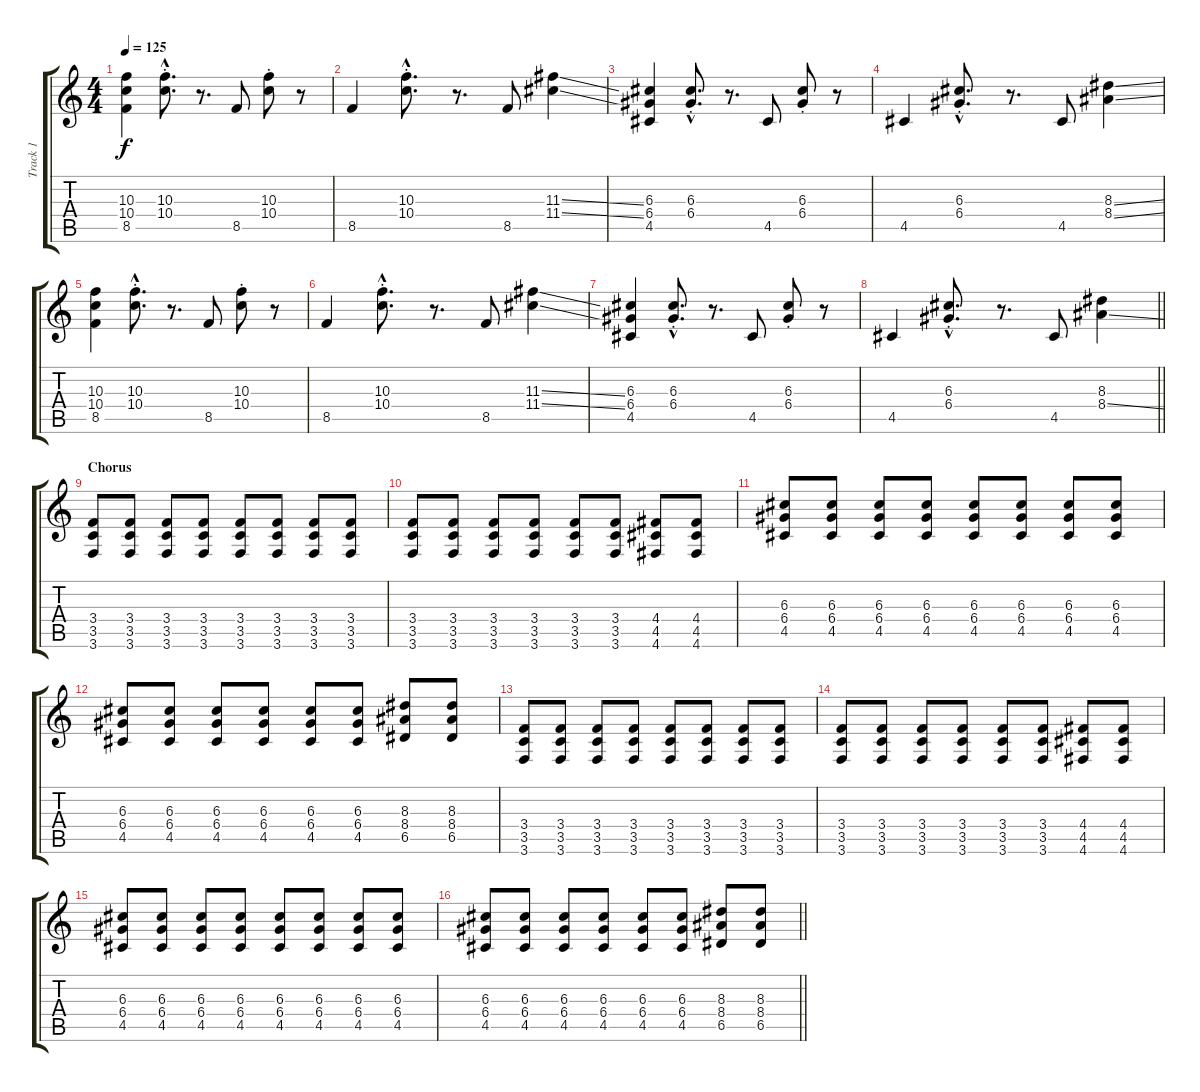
\track ("Track 1" "Track 1") {instrument overdrivenguitar}
\staff {score tabs}
\tuning (E4 B3 G3 D3 A2 D2) {hide}
\ts (4 4)
\tempo 125
\clef g2
\ks c
(10.3 10.4 8.5).4{dy f} (10.3{hac st} 10.4{hac st}).8{d} r.8{d} 8.5.8 (10.3{st} 10.4{st}).8 r.8 |
8.5.4 (10.3{hac st} 10.4{hac st}).8{d} r.8{d} 8.5.8 (11.3{ss} 11.4{ss}).4 |
(6.3 6.4 4.5).4 (6.3{hac st} 6.4{hac st}).8{d} r.8{d} 4.5.8 (6.3{st} 6.4{st}).8 r.8 |
4.5.4 (6.3{hac st} 6.4{hac st}).8{d} r.8{d} 4.5.8 (8.3{ss} 8.4{ss}).4 |
(10.3 10.4 8.5).4 (10.3{hac st} 10.4{hac st}).8{d} r.8{d} 8.5.8 (10.3{st} 10.4{st}).8 r.8 |
8.5.4 (10.3{hac st} 10.4{hac st}).8{d} r.8{d} 8.5.8 (11.3{ss} 11.4{ss}).4 |
(6.3 6.4 4.5).4 (6.3{hac st} 6.4{hac st}).8{d} r.8{d} 4.5.8 (6.3{st} 6.4{st}).8 r.8 |
\barLineRight lightlight
4.5.4 (6.3{hac st} 6.4{hac st}).8{d} r.8{d} 4.5.8 (8.3 8.4{ss}).4 |
\section ("" "Chorus")
(3.4 3.5 3.6).8{instrument distortionguitar} (3.4 3.5 3.6).8 (3.4 3.5 3.6).8 (3.4 3.5 3.6).8 (3.4 3.5 3.6).8 (3.4 3.5 3.6).8 (3.4 3.5 3.6).8 (3.4 3.5 3.6).8 |
(3.4 3.5 3.6).8 (3.4 3.5 3.6).8 (3.4 3.5 3.6).8 (3.4 3.5 3.6).8 (3.4 3.5 3.6).8 (3.4 3.5 3.6).8 (4.4 4.5 4.6).8 (4.4 4.5 4.6).8 |
(6.3 6.4 4.5).8 (6.3 6.4 4.5).8 (6.3 6.4 4.5).8 (6.3 6.4 4.5).8 (6.3 6.4 4.5).8 (6.3 6.4 4.5).8 (6.3 6.4 4.5).8 (6.3 6.4 4.5).8 |
(6.3 6.4 4.5).8 (6.3 6.4 4.5).8 (6.3 6.4 4.5).8 (6.3 6.4 4.5).8 (6.3 6.4 4.5).8 (6.3 6.4 4.5).8 (8.3 8.4 6.5).8 (8.3 8.4 6.5).8 |
(3.4 3.5 3.6).8{instrument distortionguitar} (3.4 3.5 3.6).8 (3.4 3.5 3.6).8 (3.4 3.5 3.6).8 (3.4 3.5 3.6).8 (3.4 3.5 3.6).8 (3.4 3.5 3.6).8 (3.4 3.5 3.6).8 |
(3.4 3.5 3.6).8 (3.4 3.5 3.6).8 (3.4 3.5 3.6).8 (3.4 3.5 3.6).8 (3.4 3.5 3.6).8 (3.4 3.5 3.6).8 (4.4 4.5 4.6).8 (4.4 4.5 4.6).8 |
(6.3 6.4 4.5).8 (6.3 6.4 4.5).8 (6.3 6.4 4.5).8 (6.3 6.4 4.5).8 (6.3 6.4 4.5).8 (6.3 6.4 4.5).8 (6.3 6.4 4.5).8 (6.3 6.4 4.5).8 |
\barLineRight lightlight
(6.3 6.4 4.5).8 (6.3 6.4 4.5).8 (6.3 6.4 4.5).8 (6.3 6.4 4.5).8 (6.3 6.4 4.5).8 (6.3 6.4 4.5).8 (8.3 8.4 6.5).8 (8.3 8.4 6.5).8
